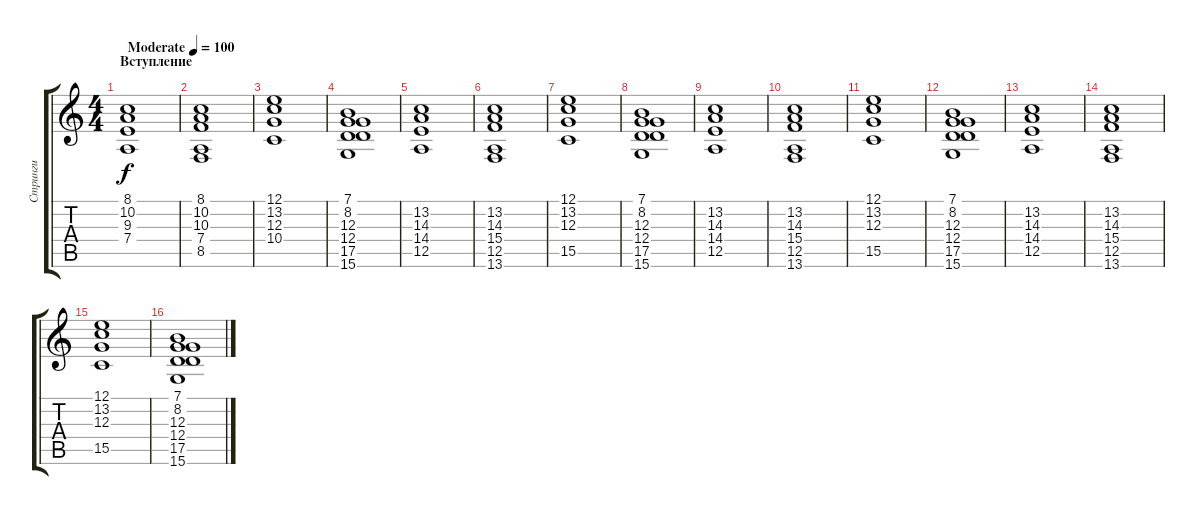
\track ("Стринги" "Стринги") {instrument synthstrings1}
\staff {score tabs}
\tuning (E4 B3 G3 D3 A2 E2) {hide}
\ts (4 4)
\section ("" "Вступление")
\tempo (100 "Moderate")
\clef g2
\ks c
(8.1 10.2 9.3 7.4).1{dy f instrument synthstrings1} |
(8.1 10.2 10.3 7.4 8.5).1 |
(12.1 13.2 12.3 10.4).1 |
(7.1 8.2 12.3 12.4 17.5 15.6).1 |
(13.2 14.3 14.4 12.5).1 |
(13.2 14.3 15.4 12.5 13.6).1 |
(12.1 13.2 12.3 15.5).1 |
(7.1 8.2 12.3 12.4 17.5 15.6).1 |
(13.2 14.3 14.4 12.5).1 |
(13.2 14.3 15.4 12.5 13.6).1 |
(12.1 13.2 12.3 15.5).1 |
(7.1 8.2 12.3 12.4 17.5 15.6).1 |
(13.2 14.3 14.4 12.5).1 |
(13.2 14.3 15.4 12.5 13.6).1 |
(12.1 13.2 12.3 15.5).1 |
(7.1 8.2 12.3 12.4 17.5 15.6).1
